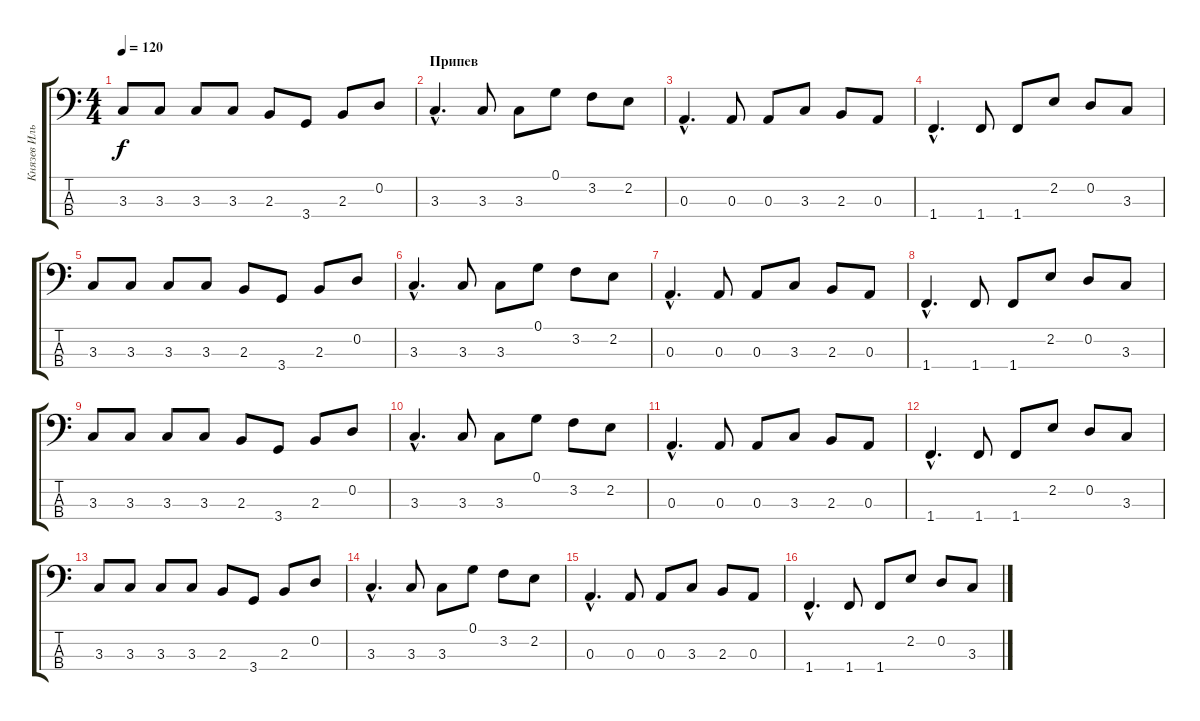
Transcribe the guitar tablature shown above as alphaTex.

\track ("Князев Илья" "Князев Иль") {instrument electricbasspick}
\staff {score tabs}
\tuning (G2 D2 A1 E1) {hide}
\ts (4 4)
\tempo 120
\clef f4
\ks c
3.3.8{dy f} 3.3.8 3.3.8 3.3.8 2.3.8 3.4.8 2.3.8 0.2.8 |
\section ("" "Припев")
3.3{hac}.4{d} 3.3.8 3.3.8 0.1.8 3.2.8 2.2.8 |
0.3{hac}.4{d} 0.3.8 0.3.8 3.3.8 2.3.8 0.3.8 |
1.4{hac}.4{d} 1.4.8 1.4.8 2.2.8 0.2.8 3.3.8 |
3.3.8 3.3.8 3.3.8 3.3.8 2.3.8 3.4.8 2.3.8 0.2.8 |
3.3{hac}.4{d} 3.3.8 3.3.8 0.1.8 3.2.8 2.2.8 |
0.3{hac}.4{d} 0.3.8 0.3.8 3.3.8 2.3.8 0.3.8 |
1.4{hac}.4{d} 1.4.8 1.4.8 2.2.8 0.2.8 3.3.8 |
3.3.8 3.3.8 3.3.8 3.3.8 2.3.8 3.4.8 2.3.8 0.2.8 |
3.3{hac}.4{d} 3.3.8 3.3.8 0.1.8 3.2.8 2.2.8 |
0.3{hac}.4{d} 0.3.8 0.3.8 3.3.8 2.3.8 0.3.8 |
1.4{hac}.4{d} 1.4.8 1.4.8 2.2.8 0.2.8 3.3.8 |
3.3.8 3.3.8 3.3.8 3.3.8 2.3.8 3.4.8 2.3.8 0.2.8 |
3.3{hac}.4{d} 3.3.8 3.3.8 0.1.8 3.2.8 2.2.8 |
0.3{hac}.4{d} 0.3.8 0.3.8 3.3.8 2.3.8 0.3.8 |
1.4{hac}.4{d} 1.4.8 1.4.8 2.2.8 0.2.8 3.3.8
